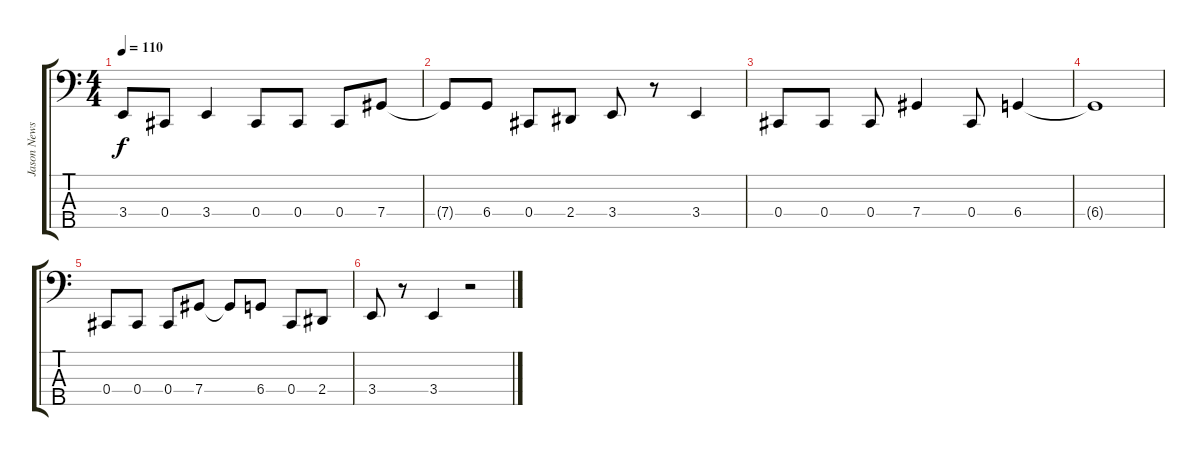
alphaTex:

\track ("Jason Newsted - Bass" "Jason News") {instrument electricbassfinger}
\staff {score tabs}
\tuning (Gb2 Db2 Ab1 Db1 Ab0) {hide}
\ts (4 4)
\tempo 110
\clef f4
\ks c
3.4.8{dy f} 0.4.8 3.4.4 0.4.8 0.4.8 0.4.8 7.4.8 |
7.4{t}.8 6.4.8 0.4.8 2.4.8 3.4.8 r.8 3.4.4 |
0.4.8 0.4.8 0.4.8 7.4.4 0.4.8 6.4.4 |
6.4{t}.1 |
0.4.8 0.4.8 0.4.8 7.4.8 7.4{t}.8 6.4.8 0.4.8 2.4.8 |
3.4.8 r.8 3.4.4 r.2
